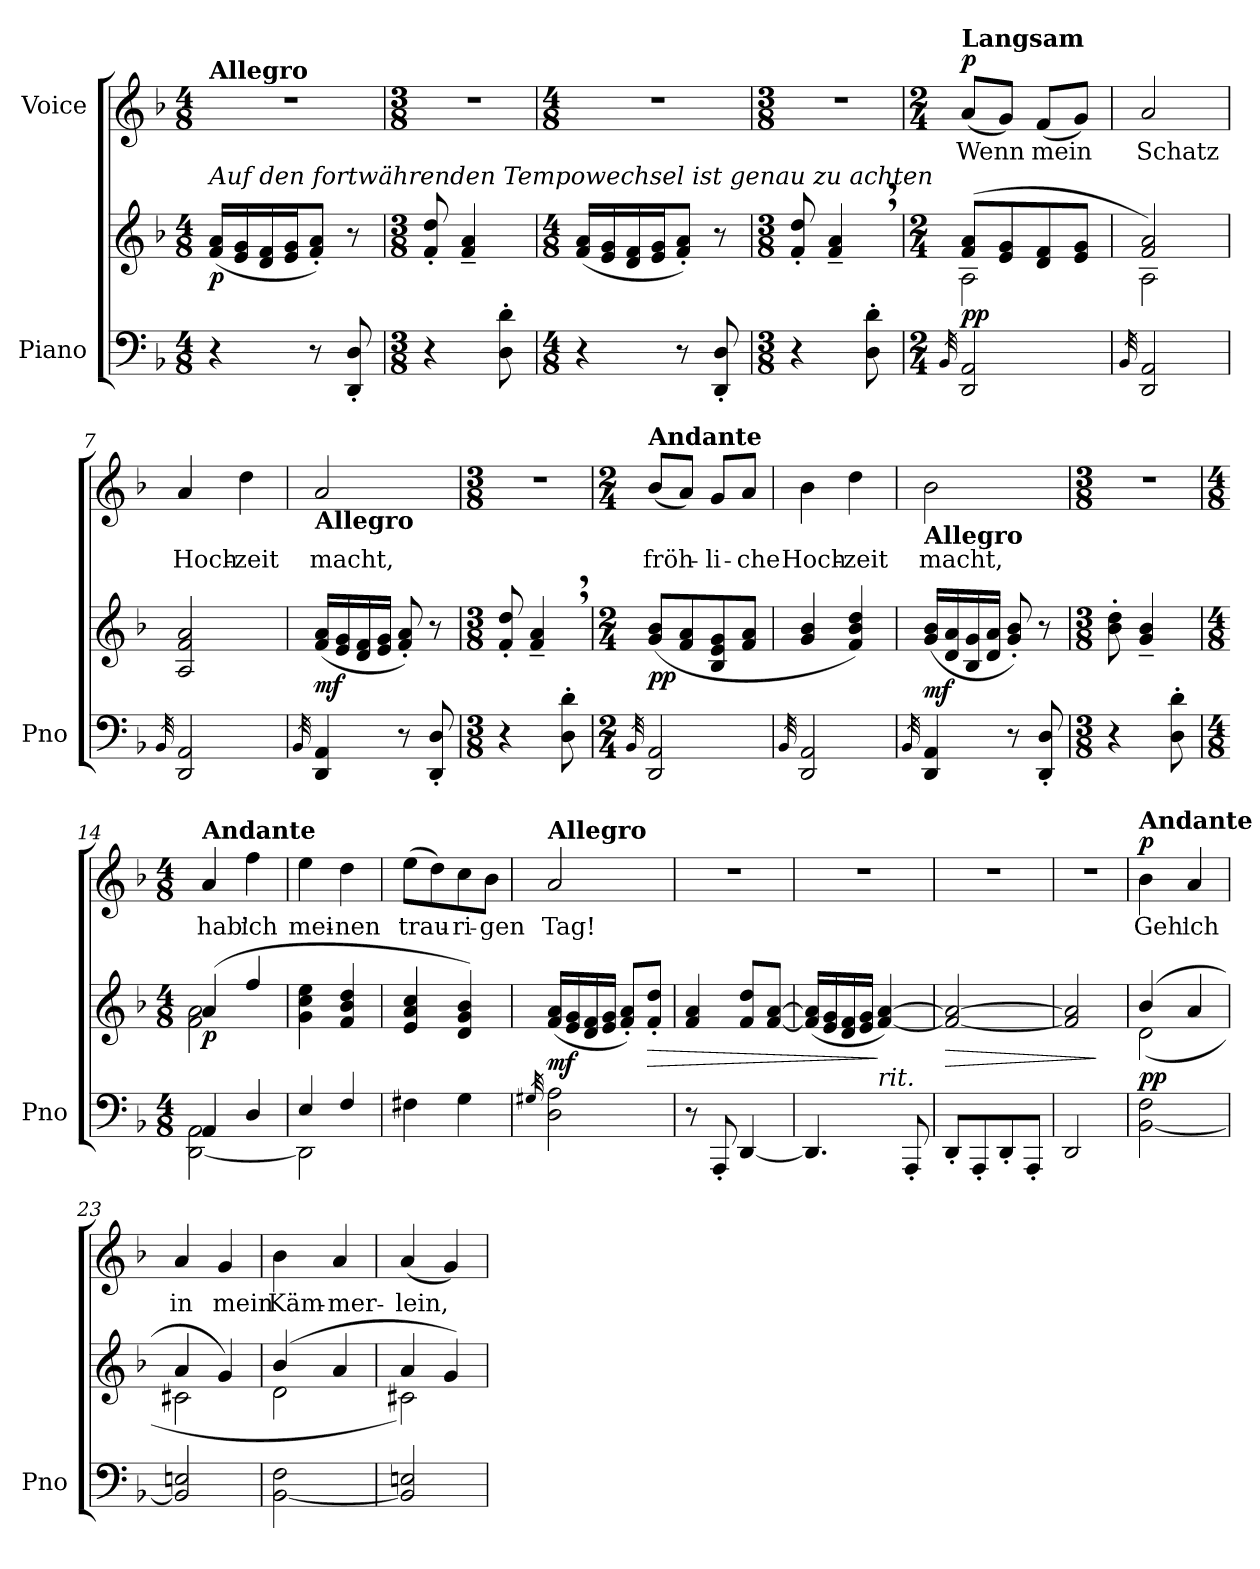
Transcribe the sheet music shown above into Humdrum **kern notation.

**kern	**kern	**dynam	**kern	**text	**dynam
*part2	*part2	*part2	*part1	*part1	*part1
*staff3	*staff2	*staff2/3	*staff1	*staff1	*staff1
*I"Piano	*	*	*I"Voice	*	*
*I'Pno	*	*	*	*	*
*clefF4	*clefG2	*	*clefG2	*	*
*k[b-]	*k[b-]	*	*k[b-]	*	*
*M4/8	*M4/8	*	*M4/8	*	*
=1	=1	=1	=1	=1	=1
!	!	!	!LO:TX:a:B:t=Allegro	!	!
!	!LO:TX:a:i:t=Auf den fortwährenden Tempowechsel ist genau zu achten	!	!	!	!
!	!	!LO:DY:b	!	!	!
4r	(<16f/ 16a/LL	p	2r	.	.
.	16e/ 16g/	.	.	.	.
.	16d/ 16f/	.	.	.	.
.	16e/ 16g/J	.	.	.	.
8r	8f/' 8a/'J)	.	.	.	.
8DD/' 8D/'	8r	.	.	.	.
=2	=2	=2	=2	=2	=2
*M3/8	*M3/8	*	*M3/8	*	*
4r	8f/' 8dd/'	.	4.r	.	.
.	4f/~ 4a/~	.	.	.	.
8D\' 8d\'	.	.	.	.	.
=3	=3	=3	=3	=3	=3
*M4/8	*M4/8	*	*M4/8	*	*
4r	(<16f/ 16a/LL	.	2r	.	.
.	16e/ 16g/	.	.	.	.
.	16d/ 16f/	.	.	.	.
.	16e/ 16g/J	.	.	.	.
8r	8f/' 8a/'J)	.	.	.	.
8DD/' 8D/'	8r	.	.	.	.
=4	=4	=4	=4	=4	=4
*M3/8	*M3/8	*	*M3/8	*	*
4r	8f/' 8dd/'	.	4.r	.	.
.	4f/~, 4a/~,	.	.	.	.
8D\' 8d\'	.	.	.	.	.
=5	=5	=5	=5	=5	=5
*M2/4	*M2/4	*	*M2/4	*	*
32qBB-/	.	.	.	.	.
*	*^	*	*	*	*
!	!	!	!	!LO:TX:a:B:t=Langsam	!	!
!	!	!	!LO:DY:a=2	!	!LO:LY:b	!LO:DY:a
2DD/ 2AA/	(>8f/ 8a/L	2A\	pp	(<8a/L	Wenn	p
.	8e/ 8g/	.	.	8g/J)	.	.
!	!	!	!	!	!LO:LY:b	!
.	8d/ 8f/	.	.	(<8f/L	mein	.
.	8e/ 8g/J	.	.	8g/J)	.	.
=6	=6	=6	=6	=6	=6	=6
32qBB-/	.	.	.	.	.	.
!	!	!	!	!	!LO:LY:b	!
2DD/ 2AA/	2f/ 2a/)	2A\	.	2a/	Schatz	.
*	*v	*v	*	*	*	*
!!LO:LB:g=z
=7	=7	=7	=7	=7	=7
32qBB-/	.	.	.	.	.
!	!	!	!	!LO:LY:b	!
2DD/ 2AA/	2A/ 2f/ 2a/	.	4a/	Hoch-	.
!	!	!	!	!LO:LY:b	!
.	.	.	4dd\	-zeit	.
=8	=8	=8	=8	=8	=8
32qBB-/	.	.	.	.	.
!	!	!	!LO:TX:b:B:t=Allegro	!	!
!	!	!LO:DY:b	!	!LO:LY:b	!
4DD/ 4AA/	(<16f/ 16a/LL	mf	2a/	macht,	.
.	16e/ 16g/	.	.	.	.
.	16d/ 16f/	.	.	.	.
.	16e/ 16g/JJ	.	.	.	.
8r	8f/' 8a/')	.	.	.	.
8DD/' 8D/'	8r	.	.	.	.
=9	=9	=9	=9	=9	=9
*M3/8	*M3/8	*	*M3/8	*	*
4r	8f/' 8dd/'	.	4.r	.	.
.	4f/~, 4a/~,	.	.	.	.
8D\' 8d\'	.	.	.	.	.
=10	=10	=10	=10	=10	=10
*M2/4	*M2/4	*	*M2/4	*	*
32qBB-/	.	.	.	.	.
!	!	!	!LO:TX:a:B:t=Andante	!	!
!	!	!LO:DY:b	!	!LO:LY:b	!
2DD/ 2AA/	(>8g/ 8b-/L	pp	(<8b-/L	fröh-	.
.	8f/ 8a/	.	8a/J)	.	.
!	!	!	!	!LO:LY:b	!
.	8B-/ 8e/ 8g/	.	8g/L	-li-	.
!	!	!	!	!LO:LY:b	!
.	8f/ 8a/J	.	8a/J	-che	.
=11	=11	=11	=11	=11	=11
32qBB-/	.	.	.	.	.
!	!	!	!	!LO:LY:b	!
2DD/ 2AA/	4g/ 4b-/	.	4b-\	Hoch-	.
!	!	!	!	!LO:LY:b	!
.	4f/ 4b-/ 4dd/)	.	4dd\	-zeit	.
=12	=12	=12	=12	=12	=12
32qBB-/	.	.	.	.	.
!	!	!	!LO:TX:b:B:t=Allegro	!	!
!	!	!LO:DY:b	!	!LO:LY:b	!
4DD/ 4AA/	(<16g/ 16b-/LL	mf	2b-\	macht,	.
.	16d/ 16a/	.	.	.	.
.	16B-/ 16g/	.	.	.	.
.	16d/ 16a/JJ	.	.	.	.
8r	8g/' 8b-/')	.	.	.	.
8DD/' 8D/'	8r	.	.	.	.
=13	=13	=13	=13	=13	=13
*M3/8	*M3/8	*	*M3/8	*	*
4r	8b-\' 8dd\'	.	4.r	.	.
.	4g/~ 4b-/~	.	.	.	.
8D\' 8d\'	.	.	.	.	.
!!LO:LB:g=z
=14	=14	=14	=14	=14	=14
*M4/8	*M4/8	*	*M4/8	*	*
*^	*^	*	*	*	*
!	!	!	!	!	!LO:TX:a:B:t=Andante	!	!
!	!	!	!	!LO:DY:b	!	!LO:LY:b	!
4AA/	[2DD\ 2AA\	(>4a/	2f\ 2a\	p	4a/	hab'	.
!	!	!	!	!	!	!LO:LY:b	!
4D/	.	4ff/	.	.	4ff\	ich	.
*	*	*v	*v	*	*	*	*
=15	=15	=15	=15	=15	=15	=15
!	!	!	!	!	!LO:LY:b	!
4E/	2DD\]	4g\ 4cc\ 4ee\	.	4ee\	mei-	.
!	!	!	!	!	!LO:LY:b	!
4F/	.	4f/ 4b-/ 4dd/	.	4dd\	-nen	.
*v	*v	*	*	*	*	*
=16	=16	=16	=16	=16	=16
!	!	!	!	!LO:LY:b	!
4F#X\	4e/ 4a/ 4cc/	.	(>8ee\L	trau-	.
.	.	.	8dd\)	.	.
!	!	!	!	!LO:LY:b	!
4G\	4d/ 4g/ 4b-/)	.	8cc\	-ri-	.
!	!	!	!	!LO:LY:b	!
.	.	.	8b-\J	-gen	.
=17	=17	=17	=17	=17	=17
32qG#X/	.	.	.	.	.
!	!	!	!LO:TX:a:B:t=Allegro	!	!
!	!	!LO:DY:b	!	!LO:LY:b	!
2D\ 2A\	(<16f/ 16a/LL	mf	2a/	Tag!	.
.	16e/ 16g/	.	.	.	.
.	16d/ 16f/	.	.	.	.
.	16e/ 16g/JJ	.	.	.	.
.	8f/' 8a/'L)	.	.	.	.
!	!	!LO:HP:b	!	!	!
.	8f/' 8dd/'J	>	.	.	.
=18	=18	=18	=18	=18	=18
8r	4f/ 4a/	.	2r	.	.
8AAA'/	.	.	.	.	.
[4DD/	8f/ 8dd/L	.	.	.	.
.	[8f/ [8a/J	.	.	.	.
=19	=19	=19	=19	=19	=19
4.DD/]	(<16f/] 16a/]LL	.	2r	.	.
.	16e/ 16g/	.	.	.	.
.	16d/ 16f/	.	.	.	.
.	16e/ 16g/JJ	.	.	.	.
!	!LO:TX:b:i:t=rit.	!	!	!	!
.	[4f/ [4a/)	]	.	.	.
8AAA'/	.	.	.	.	.
=20	=20	=20	=20	=20	=20
!	!	!LO:HP:b	!	!	!
8DD'/L	2f/_ 2a/_	>	2r	.	.
8AAA'/	.	.	.	.	.
8DD'/	.	.	.	.	.
8AAA'/J	.	.	.	.	.
=21	=21	=21	=21	=21	=21
2DD/	2f/] 2a/]	.	2r	.	.
.	.	]	.	.	.
!!LO:PB:g=z
=22	=22	=22	=22	=22	=22
*	*^	*	*	*	*
!	!	!	!	!LO:TX:a:B:t=Andante	!	!
!	!	!	!LO:DY:a=2	!	!LO:LY:b	!LO:DY:a
[2BB-\ 2F\	(>4b-/	(<2d\	pp	4b-\	Geh'	p
!	!	!	!	!	!LO:LY:b	!
.	4a/	.	.	4a/	ich	.
=23	=23	=23	=23	=23	=23	=23
!	!	!	!	!	!LO:LY:b	!
2BB-/] 2En/	4a/	2c#X\	.	4a/	in	.
!	!	!	!	!	!LO:LY:b	!
.	4g/)	.	.	4g/	mein	.
=24	=24	=24	=24	=24	=24	=24
!	!	!	!	!	!LO:LY:b	!
[2BB-\ 2F\	(>4b-/	2d\	.	4b-\	Käm-	.
!	!	!	!	!	!LO:LY:b	!
.	4a/	.	.	4a/	-mer-	.
=25	=25	=25	=25	=25	=25	=25
!	!	!	!	!	!LO:LY:b	!
2BB-/] 2En/	4a/	2c#X\)	.	(<4a/	-lein,	.
.	4g/)	.	.	4g/)	.	.
*	*v	*v	*	*	*	*
=	=	=	=	=	=
*-	*-	*-	*-	*-	*-
